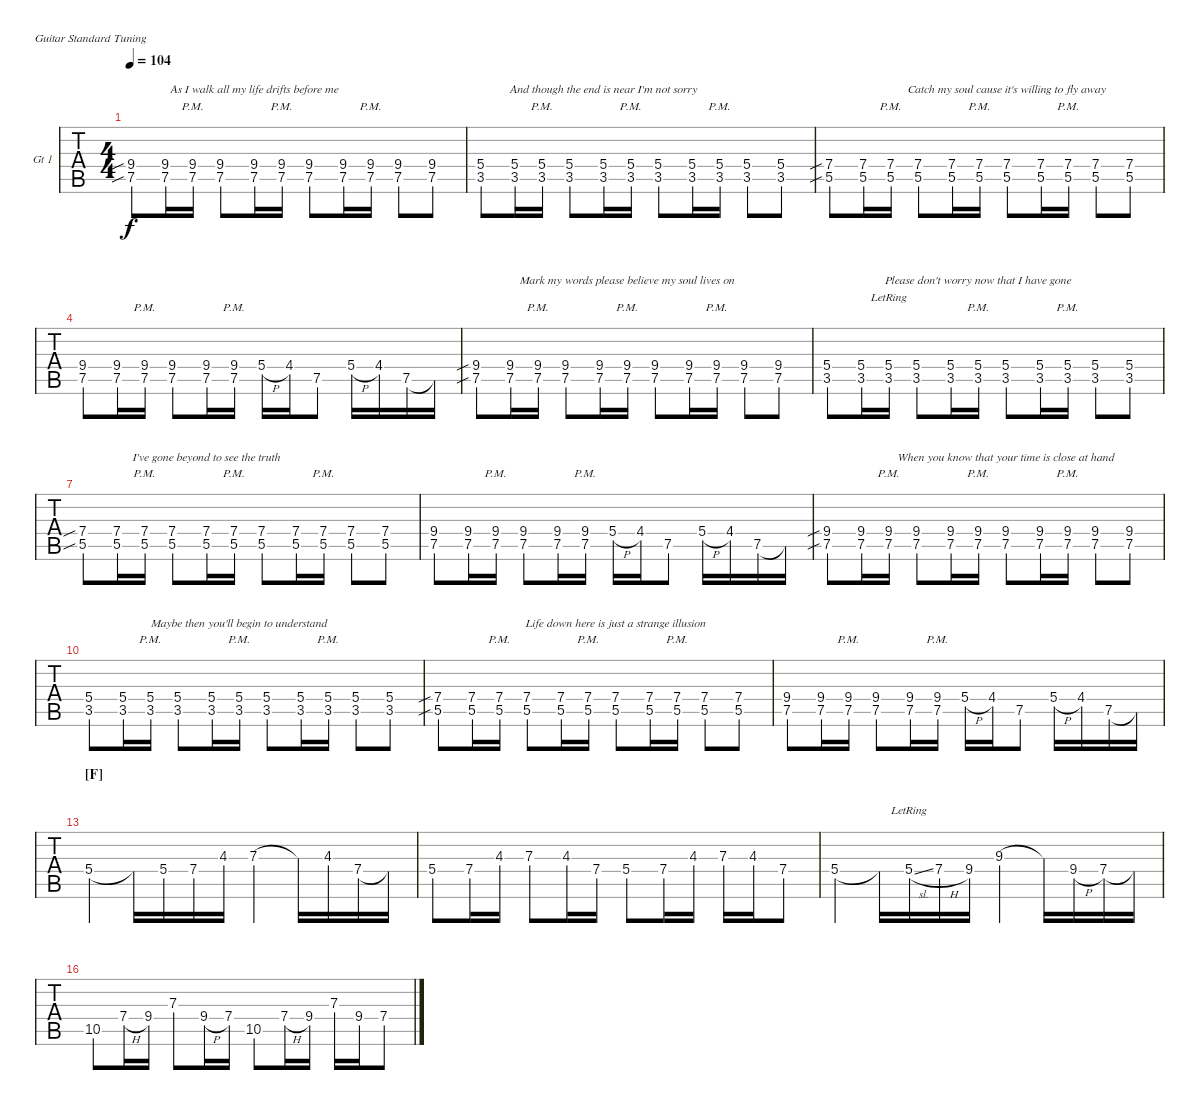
\bracketExtendMode nobrackets
\firstSystemTrackNameOrientation horizontal
\otherSystemsTrackNameOrientation horizontal
\defaultBarNumberDisplay FirstOfSystem
\track ("Guitar 1" "Gt 1") {instrument distortionguitar}
\staff {tabs}
\tuning (E4 B3 G3 D3 A2 E2)
\ts (4 4)
\tempo 104
\clef g2
\ks c
(9.4{sib} 7.5{sib}).8{lyrics (0 "") lyrics (1 "") lyrics (2 "") lyrics (3 "") lyrics (4 "") dy f} (9.4 7.5).16{lyrics (0 "") lyrics (1 "") lyrics (2 "") lyrics (3 "") lyrics (4 "")} (9.4{pm} 7.5{pm}).16{lyrics (0 "") lyrics (1 "") lyrics (2 "") lyrics (3 "") lyrics (4 "")} (9.4 7.5).8{lyrics (0 "") lyrics (1 "") lyrics (2 "") lyrics (3 "") lyrics (4 "")} (9.4 7.5).16{lyrics (0 "") lyrics (1 "") lyrics (2 "") lyrics (3 "As I walk all my life drifts before me") lyrics (4 "")} (9.4{pm} 7.5{pm}).16{lyrics (0 "") lyrics (1 "") lyrics (2 "") lyrics (3 "") lyrics (4 "")} (9.4 7.5).8{lyrics (0 "") lyrics (1 "") lyrics (2 "") lyrics (3 "") lyrics (4 "")} (9.4 7.5).16{lyrics (0 "") lyrics (1 "") lyrics (2 "") lyrics (3 "") lyrics (4 "")} (9.4{pm} 7.5{pm}).16{lyrics (0 "") lyrics (1 "") lyrics (2 "") lyrics (3 "") lyrics (4 "")} (9.4 7.5).8{lyrics (0 "") lyrics (1 "") lyrics (2 "") lyrics (3 "") lyrics (4 "")} (9.4 7.5).8{lyrics (0 "") lyrics (1 "") lyrics (2 "") lyrics (3 "") lyrics (4 "")} |
(5.4 3.5).8{lyrics (0 "") lyrics (1 "") lyrics (2 "") lyrics (3 "") lyrics (4 "")} (5.4 3.5).16{lyrics (0 "") lyrics (1 "") lyrics (2 "") lyrics (3 "") lyrics (4 "")} (5.4{pm} 3.5{pm}).16{lyrics (0 "") lyrics (1 "") lyrics (2 "") lyrics (3 "") lyrics (4 "")} (5.4 3.5).8{lyrics (0 "") lyrics (1 "") lyrics (2 "") lyrics (3 "") lyrics (4 "")} (5.4 3.5).16{lyrics (0 "") lyrics (1 "") lyrics (2 "") lyrics (3 "And though the end is near I'm not sorry") lyrics (4 "")} (5.4{pm} 3.5{pm}).16{lyrics (0 "") lyrics (1 "") lyrics (2 "") lyrics (3 "") lyrics (4 "")} (5.4 3.5).8{lyrics (0 "") lyrics (1 "") lyrics (2 "") lyrics (3 "") lyrics (4 "")} (5.4 3.5).16{lyrics (0 "") lyrics (1 "") lyrics (2 "") lyrics (3 "") lyrics (4 "")} (5.4{pm} 3.5{pm}).16{lyrics (0 "") lyrics (1 "") lyrics (2 "") lyrics (3 "") lyrics (4 "")} (5.4 3.5).8{lyrics (0 "") lyrics (1 "") lyrics (2 "") lyrics (3 "") lyrics (4 "")} (5.4 3.5).8{lyrics (0 "") lyrics (1 "") lyrics (2 "") lyrics (3 "") lyrics (4 "")} |
(7.4{sib} 5.5{sib}).8{lyrics (0 "") lyrics (1 "") lyrics (2 "") lyrics (3 "") lyrics (4 "")} (7.4 5.5).16{lyrics (0 "") lyrics (1 "") lyrics (2 "") lyrics (3 "") lyrics (4 "")} (7.4{pm} 5.5{pm}).16{lyrics (0 "") lyrics (1 "") lyrics (2 "") lyrics (3 "") lyrics (4 "")} (7.4 5.5).8{lyrics (0 "") lyrics (1 "") lyrics (2 "") lyrics (3 "") lyrics (4 "")} (7.4 5.5).16{lyrics (0 "") lyrics (1 "") lyrics (2 "") lyrics (3 "") lyrics (4 "")} (7.4{pm} 5.5{pm}).16{lyrics (0 "") lyrics (1 "") lyrics (2 "") lyrics (3 "") lyrics (4 "")} (7.4 5.5).8{lyrics (0 "") lyrics (1 "") lyrics (2 "") lyrics (3 "Catch my soul cause it's willing to fly away") lyrics (4 "")} (7.4 5.5).16{lyrics (0 "") lyrics (1 "") lyrics (2 "") lyrics (3 "") lyrics (4 "")} (7.4{pm} 5.5{pm}).16{lyrics (0 "") lyrics (1 "") lyrics (2 "") lyrics (3 "") lyrics (4 "")} (7.4 5.5).8{lyrics (0 "") lyrics (1 "") lyrics (2 "") lyrics (3 "") lyrics (4 "")} (7.4 5.5).8{lyrics (0 "") lyrics (1 "") lyrics (2 "") lyrics (3 "") lyrics (4 "")} |
(9.4 7.5).8{lyrics (0 "") lyrics (1 "") lyrics (2 "") lyrics (3 "") lyrics (4 "")} (9.4 7.5).16{lyrics (0 "") lyrics (1 "") lyrics (2 "") lyrics (3 "") lyrics (4 "")} (9.4{pm} 7.5{pm}).16{lyrics (0 "") lyrics (1 "") lyrics (2 "") lyrics (3 "") lyrics (4 "")} (9.4 7.5).8{lyrics (0 "") lyrics (1 "") lyrics (2 "") lyrics (3 "") lyrics (4 "")} (9.4 7.5).16{lyrics (0 "") lyrics (1 "") lyrics (2 "") lyrics (3 "") lyrics (4 "")} (9.4{pm} 7.5{pm}).16{lyrics (0 "") lyrics (1 "") lyrics (2 "") lyrics (3 "") lyrics (4 "")} 5.4{h}.16{lyrics (0 "") lyrics (1 "") lyrics (2 "") lyrics (3 "") lyrics (4 "")} 4.4.16{lyrics (0 "") lyrics (1 "") lyrics (2 "") lyrics (3 "") lyrics (4 "")} 7.5.8{lyrics (0 "") lyrics (1 "") lyrics (2 "") lyrics (3 "") lyrics (4 "")} 5.4{h}.16{lyrics (0 "") lyrics (1 "") lyrics (2 "") lyrics (3 "") lyrics (4 "")} 4.4.16{lyrics (0 "") lyrics (1 "") lyrics (2 "") lyrics (3 "") lyrics (4 "")} 7.5.16{lyrics (0 "") lyrics (1 "") lyrics (2 "") lyrics (3 "") lyrics (4 "")} 7.5{t}.16{lyrics (0 "") lyrics (1 "") lyrics (2 "") lyrics (3 "") lyrics (4 "")} |
(9.4{sib} 7.5{sib}).8{lyrics (0 "") lyrics (1 "") lyrics (2 "") lyrics (3 "") lyrics (4 "")} (9.4 7.5).16{lyrics (0 "") lyrics (1 "") lyrics (2 "") lyrics (3 "") lyrics (4 "")} (9.4{pm} 7.5{pm}).16{lyrics (0 "") lyrics (1 "") lyrics (2 "") lyrics (3 "") lyrics (4 "")} (9.4 7.5).8{lyrics (0 "") lyrics (1 "") lyrics (2 "") lyrics (3 "") lyrics (4 "")} (9.4 7.5).16{lyrics (0 "") lyrics (1 "") lyrics (2 "") lyrics (3 "") lyrics (4 "")} (9.4{pm} 7.5{pm}).16{lyrics (0 "") lyrics (1 "") lyrics (2 "") lyrics (3 "Mark my words please believe my soul lives on") lyrics (4 "")} (9.4 7.5).8{lyrics (0 "") lyrics (1 "") lyrics (2 "") lyrics (3 "") lyrics (4 "")} (9.4 7.5).16{lyrics (0 "") lyrics (1 "") lyrics (2 "") lyrics (3 "") lyrics (4 "")} (9.4{pm} 7.5{pm}).16{lyrics (0 "") lyrics (1 "") lyrics (2 "") lyrics (3 "") lyrics (4 "")} (9.4 7.5).8{lyrics (0 "") lyrics (1 "") lyrics (2 "") lyrics (3 "") lyrics (4 "")} (9.4 7.5).8{lyrics (0 "") lyrics (1 "") lyrics (2 "") lyrics (3 "") lyrics (4 "")} |
(5.4 3.5).8{lyrics (0 "") lyrics (1 "") lyrics (2 "") lyrics (3 "") lyrics (4 "")} (5.4 3.5).16{lyrics (0 "") lyrics (1 "") lyrics (2 "") lyrics (3 "") lyrics (4 "")} (5.4{lr} 3.5{lr}).16{lyrics (0 "") lyrics (1 "") lyrics (2 "") lyrics (3 "") lyrics (4 "")} (5.4 3.5).8{lyrics (0 "") lyrics (1 "") lyrics (2 "") lyrics (3 "") lyrics (4 "")} (5.4 3.5).16{lyrics (0 "") lyrics (1 "") lyrics (2 "") lyrics (3 "") lyrics (4 "")} (5.4{pm} 3.5{pm}).16{lyrics (0 "") lyrics (1 "") lyrics (2 "") lyrics (3 "Please don't worry now that I have gone") lyrics (4 "")} (5.4 3.5).8{lyrics (0 "") lyrics (1 "") lyrics (2 "") lyrics (3 "") lyrics (4 "")} (5.4 3.5).16{lyrics (0 "") lyrics (1 "") lyrics (2 "") lyrics (3 "") lyrics (4 "")} (5.4{pm} 3.5{pm}).16{lyrics (0 "") lyrics (1 "") lyrics (2 "") lyrics (3 "") lyrics (4 "")} (5.4 3.5).8{lyrics (0 "") lyrics (1 "") lyrics (2 "") lyrics (3 "") lyrics (4 "")} (5.4 3.5).8{lyrics (0 "") lyrics (1 "") lyrics (2 "") lyrics (3 "") lyrics (4 "")} |
(7.4{sib} 5.5{sib}).8{lyrics (0 "") lyrics (1 "") lyrics (2 "") lyrics (3 "") lyrics (4 "")} (7.4 5.5).16{lyrics (0 "") lyrics (1 "") lyrics (2 "") lyrics (3 "") lyrics (4 "")} (7.4{pm} 5.5{pm}).16{lyrics (0 "") lyrics (1 "") lyrics (2 "") lyrics (3 "") lyrics (4 "")} (7.4 5.5).8{lyrics (0 "") lyrics (1 "") lyrics (2 "") lyrics (3 "") lyrics (4 "")} (7.4 5.5).16{lyrics (0 "") lyrics (1 "") lyrics (2 "") lyrics (3 "I've gone beyond to see the truth") lyrics (4 "")} (7.4{pm} 5.5{pm}).16{lyrics (0 "") lyrics (1 "") lyrics (2 "") lyrics (3 "") lyrics (4 "")} (7.4 5.5).8{lyrics (0 "") lyrics (1 "") lyrics (2 "") lyrics (3 "") lyrics (4 "")} (7.4 5.5).16{lyrics (0 "") lyrics (1 "") lyrics (2 "") lyrics (3 "") lyrics (4 "")} (7.4{pm} 5.5{pm}).16{lyrics (0 "") lyrics (1 "") lyrics (2 "") lyrics (3 "") lyrics (4 "")} (7.4 5.5).8{lyrics (0 "") lyrics (1 "") lyrics (2 "") lyrics (3 "") lyrics (4 "")} (7.4 5.5).8{lyrics (0 "") lyrics (1 "") lyrics (2 "") lyrics (3 "") lyrics (4 "")} |
(9.4 7.5).8{lyrics (0 "") lyrics (1 "") lyrics (2 "") lyrics (3 "") lyrics (4 "")} (9.4 7.5).16{lyrics (0 "") lyrics (1 "") lyrics (2 "") lyrics (3 "") lyrics (4 "")} (9.4{pm} 7.5{pm}).16{lyrics (0 "") lyrics (1 "") lyrics (2 "") lyrics (3 "") lyrics (4 "")} (9.4 7.5).8{lyrics (0 "") lyrics (1 "") lyrics (2 "") lyrics (3 "") lyrics (4 "")} (9.4 7.5).16{lyrics (0 "") lyrics (1 "") lyrics (2 "") lyrics (3 "") lyrics (4 "")} (9.4{pm} 7.5{pm}).16{lyrics (0 "") lyrics (1 "") lyrics (2 "") lyrics (3 "") lyrics (4 "")} 5.4{h}.16{lyrics (0 "") lyrics (1 "") lyrics (2 "") lyrics (3 "") lyrics (4 "")} 4.4.16{lyrics (0 "") lyrics (1 "") lyrics (2 "") lyrics (3 "") lyrics (4 "")} 7.5.8{lyrics (0 "") lyrics (1 "") lyrics (2 "") lyrics (3 "") lyrics (4 "")} 5.4{h}.16{lyrics (0 "") lyrics (1 "") lyrics (2 "") lyrics (3 "") lyrics (4 "")} 4.4.16{lyrics (0 "") lyrics (1 "") lyrics (2 "") lyrics (3 "") lyrics (4 "")} 7.5.16{lyrics (0 "") lyrics (1 "") lyrics (2 "") lyrics (3 "") lyrics (4 "")} 7.5{t}.16{lyrics (0 "") lyrics (1 "") lyrics (2 "") lyrics (3 "") lyrics (4 "")} |
(9.4{sib} 7.5{sib}).8{lyrics (0 "") lyrics (1 "") lyrics (2 "") lyrics (3 "") lyrics (4 "")} (9.4 7.5).16{lyrics (0 "") lyrics (1 "") lyrics (2 "") lyrics (3 "") lyrics (4 "")} (9.4{pm} 7.5{pm}).16{lyrics (0 "") lyrics (1 "") lyrics (2 "") lyrics (3 "") lyrics (4 "")} (9.4 7.5).8{lyrics (0 "") lyrics (1 "") lyrics (2 "") lyrics (3 "") lyrics (4 "")} (9.4 7.5).16{lyrics (0 "") lyrics (1 "") lyrics (2 "") lyrics (3 "") lyrics (4 "")} (9.4{pm} 7.5{pm}).16{lyrics (0 "") lyrics (1 "") lyrics (2 "") lyrics (3 "") lyrics (4 "")} (9.4 7.5).8{lyrics (0 "") lyrics (1 "") lyrics (2 "") lyrics (3 "When you know that your time is close at hand") lyrics (4 "")} (9.4 7.5).16{lyrics (0 "") lyrics (1 "") lyrics (2 "") lyrics (3 "") lyrics (4 "")} (9.4{pm} 7.5{pm}).16{lyrics (0 "") lyrics (1 "") lyrics (2 "") lyrics (3 "") lyrics (4 "")} (9.4 7.5).8{lyrics (0 "") lyrics (1 "") lyrics (2 "") lyrics (3 "") lyrics (4 "")} (9.4 7.5).8{lyrics (0 "") lyrics (1 "") lyrics (2 "") lyrics (3 "") lyrics (4 "")} |
(5.4 3.5).8{lyrics (0 "") lyrics (1 "") lyrics (2 "") lyrics (3 "") lyrics (4 "")} (5.4 3.5).16{lyrics (0 "") lyrics (1 "") lyrics (2 "") lyrics (3 "") lyrics (4 "")} (5.4{pm} 3.5{pm}).16{lyrics (0 "") lyrics (1 "") lyrics (2 "") lyrics (3 "") lyrics (4 "")} (5.4 3.5).8{lyrics (0 "") lyrics (1 "") lyrics (2 "") lyrics (3 "") lyrics (4 "")} (5.4 3.5).16{lyrics (0 "") lyrics (1 "") lyrics (2 "") lyrics (3 "") lyrics (4 "")} (5.4{pm} 3.5{pm}).16{lyrics (0 "") lyrics (1 "") lyrics (2 "") lyrics (3 "Maybe then you'll begin to understand") lyrics (4 "")} (5.4 3.5).8{lyrics (0 "") lyrics (1 "") lyrics (2 "") lyrics (3 "") lyrics (4 "")} (5.4 3.5).16{lyrics (0 "") lyrics (1 "") lyrics (2 "") lyrics (3 "") lyrics (4 "")} (5.4{pm} 3.5{pm}).16{lyrics (0 "") lyrics (1 "") lyrics (2 "") lyrics (3 "") lyrics (4 "")} (5.4 3.5).8{lyrics (0 "") lyrics (1 "") lyrics (2 "") lyrics (3 "") lyrics (4 "")} (5.4 3.5).8{lyrics (0 "") lyrics (1 "") lyrics (2 "") lyrics (3 "") lyrics (4 "")} |
(7.4{sib} 5.5{sib}).8{lyrics (0 "") lyrics (1 "") lyrics (2 "") lyrics (3 "") lyrics (4 "")} (7.4 5.5).16{lyrics (0 "") lyrics (1 "") lyrics (2 "") lyrics (3 "") lyrics (4 "")} (7.4{pm} 5.5{pm}).16{lyrics (0 "") lyrics (1 "") lyrics (2 "") lyrics (3 "") lyrics (4 "")} (7.4 5.5).8{lyrics (0 "") lyrics (1 "") lyrics (2 "") lyrics (3 "") lyrics (4 "")} (7.4 5.5).16{lyrics (0 "") lyrics (1 "") lyrics (2 "") lyrics (3 "") lyrics (4 "")} (7.4{pm} 5.5{pm}).16{lyrics (0 "") lyrics (1 "") lyrics (2 "") lyrics (3 "") lyrics (4 "")} (7.4 5.5).8{lyrics (0 "") lyrics (1 "") lyrics (2 "") lyrics (3 "Life down here is just a strange illusion") lyrics (4 "")} (7.4 5.5).16 (7.4{pm} 5.5{pm}).16 (7.4 5.5).8 (7.4 5.5).8 |
(9.4 7.5).8{lyrics (0 "") lyrics (1 "") lyrics (2 "") lyrics (3 "") lyrics (4 "")} (9.4 7.5).16{lyrics (0 "") lyrics (1 "") lyrics (2 "") lyrics (3 "") lyrics (4 "")} (9.4{pm} 7.5{pm}).16{lyrics (0 "") lyrics (1 "") lyrics (2 "") lyrics (3 "") lyrics (4 "")} (9.4 7.5).8 (9.4 7.5).16 (9.4{pm} 7.5{pm}).16 5.4{h}.16 4.4.16 7.5.8 5.4{h}.16 4.4.16 7.5.16 7.5{t}.16 |
\section ("F" "")
5.4.4{lyrics (0 "") lyrics (1 "") lyrics (2 "") lyrics (3 "") lyrics (4 "")} 5.4{t}.16{lyrics (0 "") lyrics (1 "") lyrics (2 "") lyrics (3 "") lyrics (4 "")} 5.4.16{lyrics (0 "") lyrics (1 "") lyrics (2 "") lyrics (3 "") lyrics (4 "")} 7.4.16 4.3.16 7.3.4 7.3{t}.16 4.3.16 7.4.16 7.4{t}.16 |
5.4.8{lyrics (0 "") lyrics (1 "") lyrics (2 "") lyrics (3 "") lyrics (4 "")} 7.4.16{lyrics (0 "") lyrics (1 "") lyrics (2 "") lyrics (3 "") lyrics (4 "")} 4.3.16{lyrics (0 "") lyrics (1 "") lyrics (2 "") lyrics (3 "") lyrics (4 "")} 7.3.8 4.3.16 7.4.16 5.4.8 7.4.16 4.3.16 7.3.16 4.3.16 7.4.8 |
5.4.4{lyrics (0 "") lyrics (1 "") lyrics (2 "") lyrics (3 "") lyrics (4 "")} 5.4{t}.16{lyrics (0 "") lyrics (1 "") lyrics (2 "") lyrics (3 "") lyrics (4 "")} 5.4{sl lr}.16{lyrics (0 "") lyrics (1 "") lyrics (2 "") lyrics (3 "") lyrics (4 "")} 7.4{h}.16 9.4.16 9.3.4 9.3{t}.16 9.4{h}.16 7.4.16 7.4{t}.16 |
10.5.8{lyrics (0 "") lyrics (1 "") lyrics (2 "") lyrics (3 "") lyrics (4 "")} 7.4{h}.16{lyrics (0 "") lyrics (1 "") lyrics (2 "") lyrics (3 "") lyrics (4 "")} 9.4.16{lyrics (0 "") lyrics (1 "") lyrics (2 "") lyrics (3 "") lyrics (4 "")} 7.3.8 9.4{h}.16 7.4.16 10.5.8 7.4{h}.16 9.4.16 7.3.16 9.4.16 7.4.8
